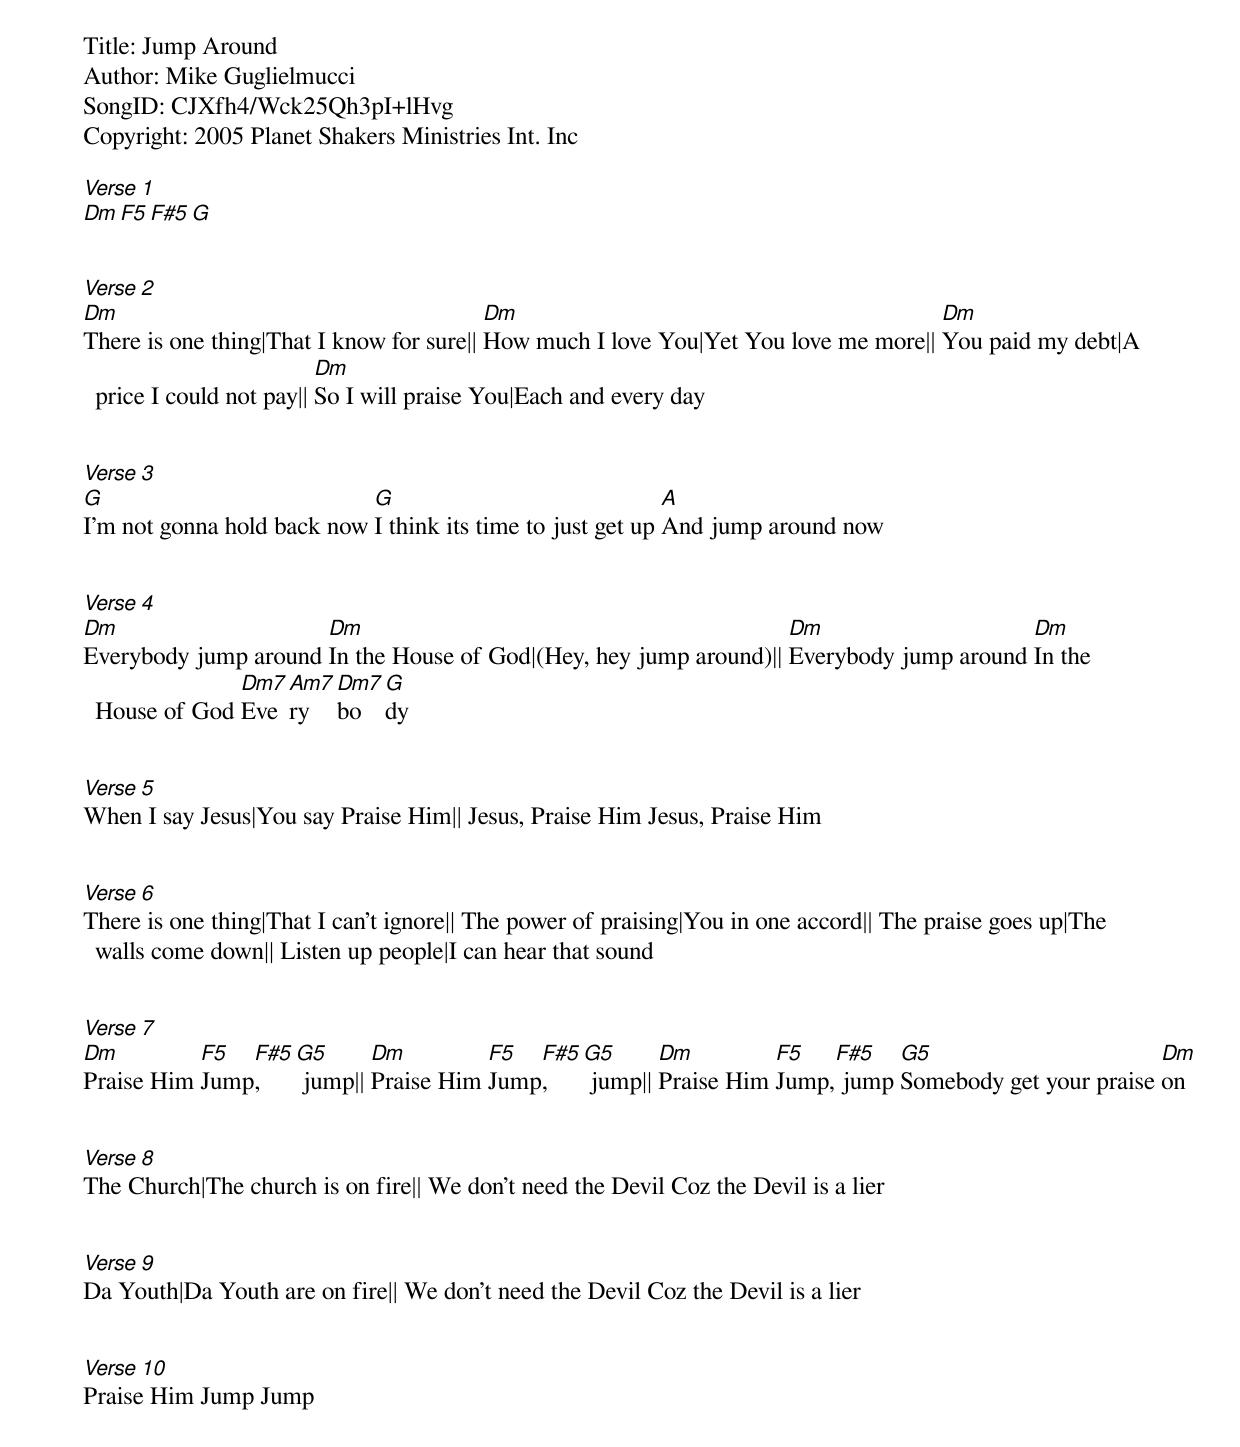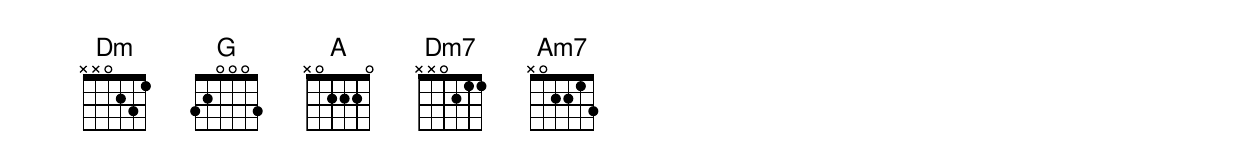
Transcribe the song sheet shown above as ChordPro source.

Title: Jump Around
Author: Mike Guglielmucci
SongID: CJXfh4/Wck25Qh3pI+lHvg
Copyright: 2005 Planet Shakers Ministries Int. Inc

[Verse 1]
[Dm][F5][F#5][G]


[Verse 2]
[Dm]There is one thing|That I know for sure|| [Dm]How much I love You|Yet You love me more|| [Dm]You paid my debt|A price I could not pay|| [Dm]So I will praise You|Each and every day


[Verse 3]
[G]I'm not gonna hold back now [G]I think its time to just get up [A]And jump around now


[Verse 4]
[Dm]Everybody jump around [Dm]In the House of God|(Hey, hey jump around)|| [Dm]Everybody jump around [Dm]In the House of God [Dm7]Eve[Am7]ry[Dm7]bo[G]dy


[Verse 5]
When I say Jesus|You say Praise Him|| Jesus, Praise Him Jesus, Praise Him


[Verse 6]
There is one thing|That I can't ignore|| The power of praising|You in one accord|| The praise goes up|The walls come down|| Listen up people|I can hear that sound


[Verse 7]
[Dm]Praise Him [F5]Jump[F#5], [G5] jump|| [Dm]Praise Him [F5]Jump[F#5], [G5] jump|| [Dm]Praise Him [F5]Jump,[F#5] jump [G5]Somebody get your praise [Dm]on


[Verse 8]
The Church|The church is on fire|| We don't need the Devil Coz the Devil is a lier


[Verse 9]
Da Youth|Da Youth are on fire|| We don't need the Devil Coz the Devil is a lier


[Verse 10]
Praise Him Jump Jump
